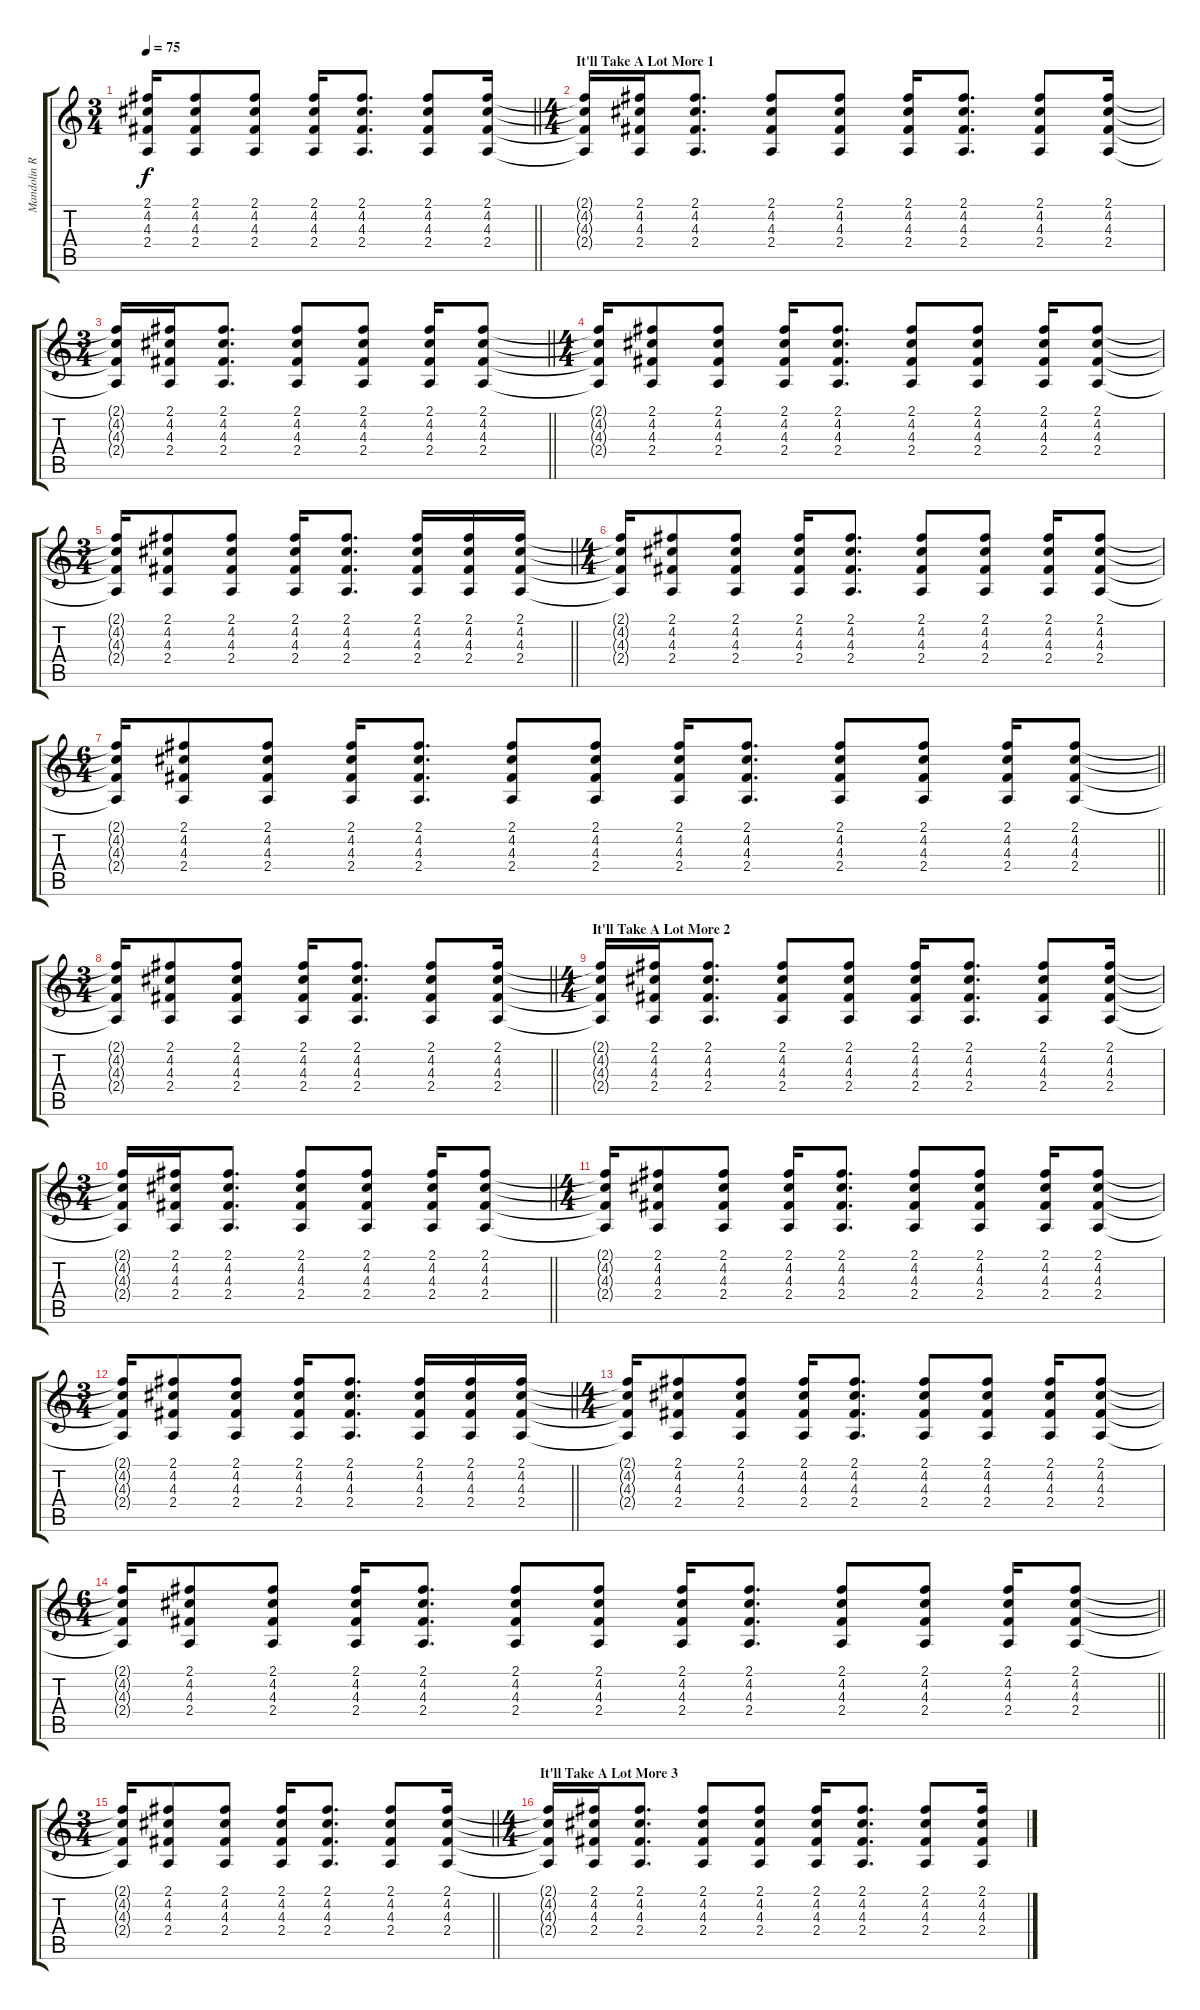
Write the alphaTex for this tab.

\track ("Mandolin Right" "Mandolin R") {instrument acousticguitarsteel}
\staff {score tabs}
\tuning (E4 A3 D3 G2 E4 A3) {hide}
\ts (3 4)
\tempo 75
\clef g2
\barLineRight lightlight
\ks c
(2.1{t} 4.2{t} 4.3{t} 2.4{t}).16{dy f} (2.1 4.2 4.3 2.4).8 (2.1 4.2 4.3 2.4).8 (2.1 4.2 4.3 2.4).16 (2.1 4.2 4.3 2.4).8{d} (2.1 4.2 4.3 2.4).8 (2.1 4.2 4.3 2.4).16 |
\ts (4 4)
\section ("" "It'll Take A Lot More 1")
(2.1{t} 4.2{t} 4.3{t} 2.4{t}).16 (2.1 4.2 4.3 2.4).16 (2.1 4.2 4.3 2.4).8{d} (2.1 4.2 4.3 2.4).8 (2.1 4.2 4.3 2.4).8 (2.1 4.2 4.3 2.4).16 (2.1 4.2 4.3 2.4).8{d} (2.1 4.2 4.3 2.4).8 (2.1 4.2 4.3 2.4).16 |
\ts (3 4)
\barLineRight lightlight
(2.1{t} 4.2{t} 4.3{t} 2.4{t}).16 (2.1 4.2 4.3 2.4).16 (2.1 4.2 4.3 2.4).8{d} (2.1 4.2 4.3 2.4).8 (2.1 4.2 4.3 2.4).8 (2.1 4.2 4.3 2.4).16 (2.1 4.2 4.3 2.4).8 |
\ts (4 4)
(2.1{t} 4.2{t} 4.3{t} 2.4{t}).16 (2.1 4.2 4.3 2.4).8 (2.1 4.2 4.3 2.4).8 (2.1 4.2 4.3 2.4).16 (2.1 4.2 4.3 2.4).8{d} (2.1 4.2 4.3 2.4).8 (2.1 4.2 4.3 2.4).8 (2.1 4.2 4.3 2.4).16 (2.1 4.2 4.3 2.4).8 |
\ts (3 4)
\barLineRight lightlight
(2.1{t} 4.2{t} 4.3{t} 2.4{t}).16 (2.1 4.2 4.3 2.4).8 (2.1 4.2 4.3 2.4).8 (2.1 4.2 4.3 2.4).16 (2.1 4.2 4.3 2.4).8{d} (2.1 4.2 4.3 2.4).16 (2.1 4.2 4.3 2.4).16 (2.1 4.2 4.3 2.4).16 |
\ts (4 4)
(2.1{t} 4.2{t} 4.3{t} 2.4{t}).16 (2.1 4.2 4.3 2.4).8 (2.1 4.2 4.3 2.4).8 (2.1 4.2 4.3 2.4).16 (2.1 4.2 4.3 2.4).8{d} (2.1 4.2 4.3 2.4).8 (2.1 4.2 4.3 2.4).8 (2.1 4.2 4.3 2.4).16 (2.1 4.2 4.3 2.4).8 |
\ts (6 4)
\barLineRight lightlight
(2.1{t} 4.2{t} 4.3{t} 2.4{t}).16 (2.1 4.2 4.3 2.4).8 (2.1 4.2 4.3 2.4).8 (2.1 4.2 4.3 2.4).16 (2.1 4.2 4.3 2.4).8{d} (2.1 4.2 4.3 2.4).8 (2.1 4.2 4.3 2.4).8 (2.1 4.2 4.3 2.4).16 (2.1 4.2 4.3 2.4).8{d} (2.1 4.2 4.3 2.4).8 (2.1 4.2 4.3 2.4).8 (2.1 4.2 4.3 2.4).16 (2.1 4.2 4.3 2.4).8 |
\ts (3 4)
\barLineRight lightlight
(2.1{t} 4.2{t} 4.3{t} 2.4{t}).16 (2.1 4.2 4.3 2.4).8 (2.1 4.2 4.3 2.4).8 (2.1 4.2 4.3 2.4).16 (2.1 4.2 4.3 2.4).8{d} (2.1 4.2 4.3 2.4).8 (2.1 4.2 4.3 2.4).16 |
\ts (4 4)
\section ("" "It'll Take A Lot More 2")
(2.1{t} 4.2{t} 4.3{t} 2.4{t}).16 (2.1 4.2 4.3 2.4).16 (2.1 4.2 4.3 2.4).8{d} (2.1 4.2 4.3 2.4).8 (2.1 4.2 4.3 2.4).8 (2.1 4.2 4.3 2.4).16 (2.1 4.2 4.3 2.4).8{d} (2.1 4.2 4.3 2.4).8 (2.1 4.2 4.3 2.4).16 |
\ts (3 4)
\barLineRight lightlight
(2.1{t} 4.2{t} 4.3{t} 2.4{t}).16 (2.1 4.2 4.3 2.4).16 (2.1 4.2 4.3 2.4).8{d} (2.1 4.2 4.3 2.4).8 (2.1 4.2 4.3 2.4).8 (2.1 4.2 4.3 2.4).16 (2.1 4.2 4.3 2.4).8 |
\ts (4 4)
(2.1{t} 4.2{t} 4.3{t} 2.4{t}).16 (2.1 4.2 4.3 2.4).8 (2.1 4.2 4.3 2.4).8 (2.1 4.2 4.3 2.4).16 (2.1 4.2 4.3 2.4).8{d} (2.1 4.2 4.3 2.4).8 (2.1 4.2 4.3 2.4).8 (2.1 4.2 4.3 2.4).16 (2.1 4.2 4.3 2.4).8 |
\ts (3 4)
\barLineRight lightlight
(2.1{t} 4.2{t} 4.3{t} 2.4{t}).16 (2.1 4.2 4.3 2.4).8 (2.1 4.2 4.3 2.4).8 (2.1 4.2 4.3 2.4).16 (2.1 4.2 4.3 2.4).8{d} (2.1 4.2 4.3 2.4).16 (2.1 4.2 4.3 2.4).16 (2.1 4.2 4.3 2.4).16 |
\ts (4 4)
(2.1{t} 4.2{t} 4.3{t} 2.4{t}).16 (2.1 4.2 4.3 2.4).8 (2.1 4.2 4.3 2.4).8 (2.1 4.2 4.3 2.4).16 (2.1 4.2 4.3 2.4).8{d} (2.1 4.2 4.3 2.4).8 (2.1 4.2 4.3 2.4).8 (2.1 4.2 4.3 2.4).16 (2.1 4.2 4.3 2.4).8 |
\ts (6 4)
\barLineRight lightlight
(2.1{t} 4.2{t} 4.3{t} 2.4{t}).16 (2.1 4.2 4.3 2.4).8 (2.1 4.2 4.3 2.4).8 (2.1 4.2 4.3 2.4).16 (2.1 4.2 4.3 2.4).8{d} (2.1 4.2 4.3 2.4).8 (2.1 4.2 4.3 2.4).8 (2.1 4.2 4.3 2.4).16 (2.1 4.2 4.3 2.4).8{d} (2.1 4.2 4.3 2.4).8 (2.1 4.2 4.3 2.4).8 (2.1 4.2 4.3 2.4).16 (2.1 4.2 4.3 2.4).8 |
\ts (3 4)
\barLineRight lightlight
(2.1{t} 4.2{t} 4.3{t} 2.4{t}).16 (2.1 4.2 4.3 2.4).8 (2.1 4.2 4.3 2.4).8 (2.1 4.2 4.3 2.4).16 (2.1 4.2 4.3 2.4).8{d} (2.1 4.2 4.3 2.4).8 (2.1 4.2 4.3 2.4).16 |
\ts (4 4)
\section ("" "It'll Take A Lot More 3")
(2.1{t} 4.2{t} 4.3{t} 2.4{t}).16 (2.1 4.2 4.3 2.4).16 (2.1 4.2 4.3 2.4).8{d} (2.1 4.2 4.3 2.4).8 (2.1 4.2 4.3 2.4).8 (2.1 4.2 4.3 2.4).16 (2.1 4.2 4.3 2.4).8{d} (2.1 4.2 4.3 2.4).8 (2.1 4.2 4.3 2.4).16
